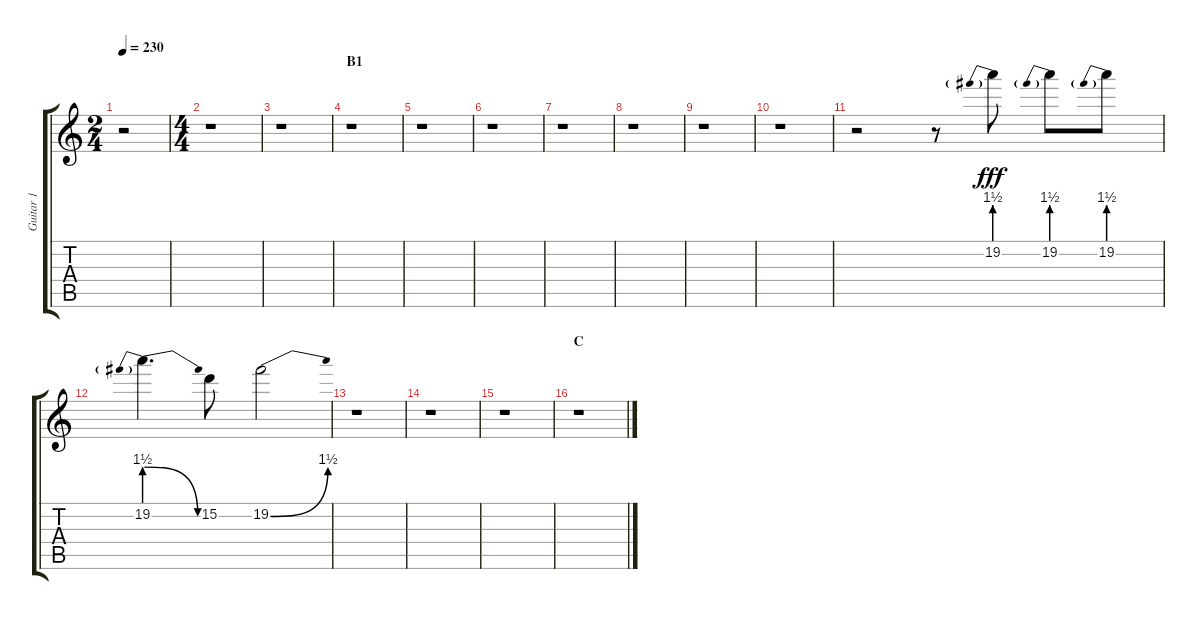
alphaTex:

\track ("Guitar 1" "Guitar 1") {instrument distortionguitar}
\staff {score tabs}
\tuning (E4 B3 G3 D3 A2 E2) {hide}
\ts (2 4)
\tempo 230
\clef g2
\ks c
r.2{dy fff} |
\ts (4 4)
r.1 |
r.1 |
\section ("" "B1")
r.1 |
r.1 |
r.1 |
r.1 |
r.1 |
r.1 |
r.1 |
r.2 r.8 19.2{be (prebend 0 6 60 6)}.8 19.2{be (prebend 0 6 60 6)}.8 19.2{be (prebend 0 6 60 6)}.8 |
19.2{be (prebendrelease 0 6 60 0)}.4{d} 15.2.8 19.2{be (bend 0 0 60 6)}.2 |
r.1 |
r.1 |
r.1 |
\section ("" "C")
r.1
